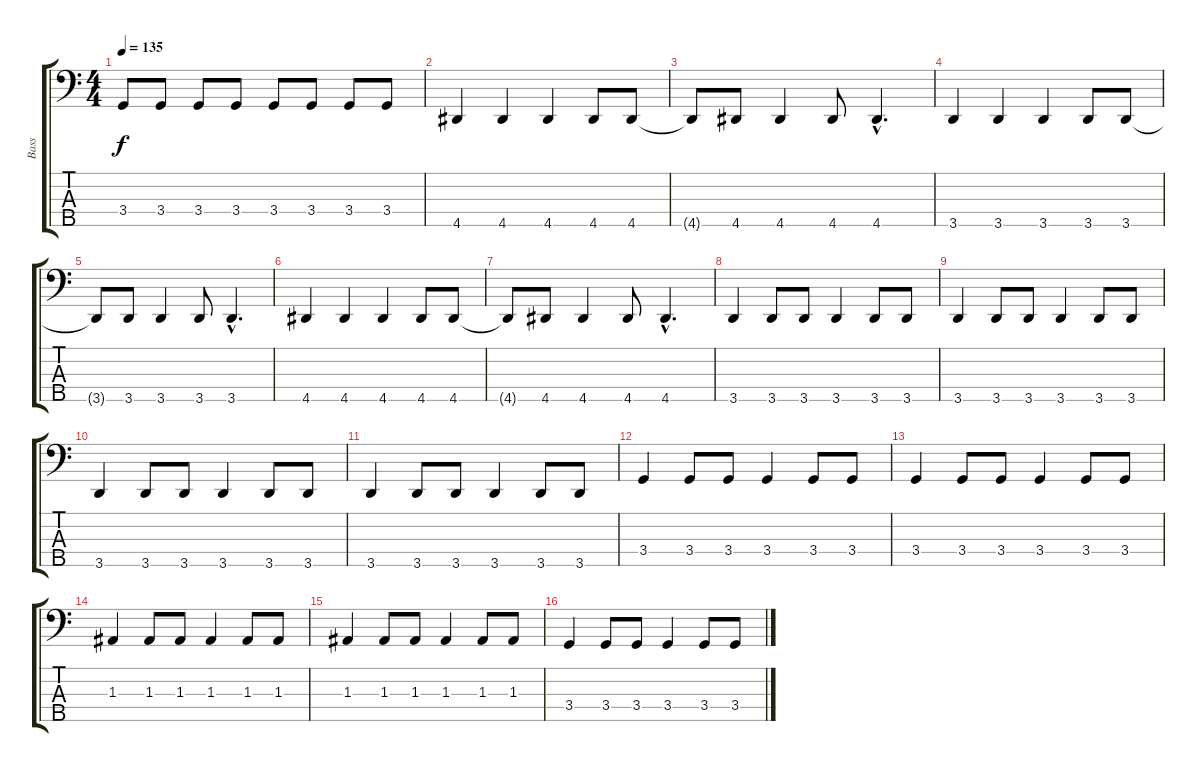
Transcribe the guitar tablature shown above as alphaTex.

\track ("Bass" "Bass") {instrument electricbassfinger}
\staff {score tabs}
\tuning (G2 D2 A1 E1 B0) {hide}
\ts (4 4)
\tempo 135
\clef f4
\ks c
3.4.8{dy f} 3.4.8 3.4.8 3.4.8 3.4.8 3.4.8 3.4.8 3.4.8 |
4.5.4 4.5.4 4.5.4 4.5.8 4.5.8 |
4.5{t}.8 4.5.8 4.5.4 4.5.8 4.5{hac}.4{d} |
3.5.4 3.5.4 3.5.4 3.5.8 3.5.8 |
3.5{t}.8 3.5.8 3.5.4 3.5.8 3.5{hac}.4{d} |
4.5.4 4.5.4 4.5.4 4.5.8 4.5.8 |
4.5{t}.8 4.5.8 4.5.4 4.5.8 4.5{hac}.4{d} |
3.5.4 3.5.8 3.5.8 3.5.4 3.5.8 3.5.8 |
3.5.4 3.5.8 3.5.8 3.5.4 3.5.8 3.5.8 |
3.5.4 3.5.8 3.5.8 3.5.4 3.5.8 3.5.8 |
3.5.4 3.5.8 3.5.8 3.5.4 3.5.8 3.5.8 |
3.4.4 3.4.8 3.4.8 3.4.4 3.4.8 3.4.8 |
3.4.4 3.4.8 3.4.8 3.4.4 3.4.8 3.4.8 |
1.3.4 1.3.8 1.3.8 1.3.4 1.3.8 1.3.8 |
1.3.4 1.3.8 1.3.8 1.3.4 1.3.8 1.3.8 |
3.4.4 3.4.8 3.4.8 3.4.4 3.4.8 3.4.8
